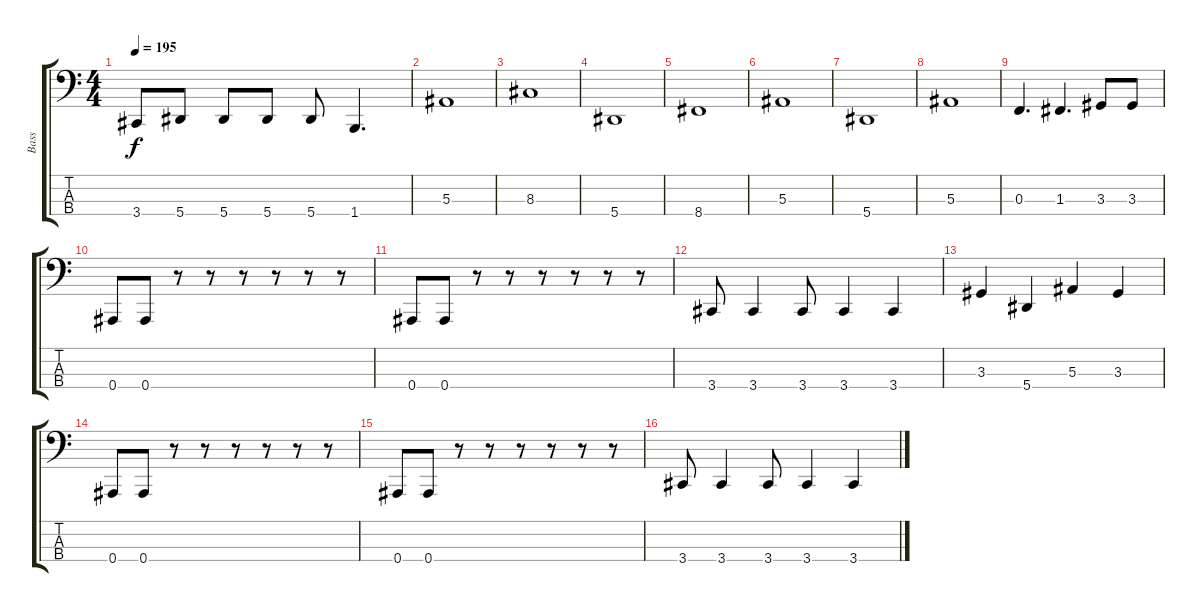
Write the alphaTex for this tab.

\track ("Bass" "Bass") {instrument electricbassfinger}
\staff {score tabs}
\tuning (Eb2 Bb1 F1 Bb0) {hide}
\ts (4 4)
\tempo 195
\clef f4
\ks c
3.4.8{dy f} 5.4.8 5.4.8 5.4.8 5.4.8 1.4.4{d} |
5.3.1 |
8.3.1 |
5.4.1 |
8.4.1 |
5.3.1 |
5.4.1 |
5.3.1 |
0.3.4{d} 1.3.4{d} 3.3.8 3.3.8 |
0.4.8 0.4.8 r.8 r.8 r.8 r.8 r.8 r.8 |
0.4.8 0.4.8 r.8 r.8 r.8 r.8 r.8 r.8 |
3.4.8 3.4.4 3.4.8 3.4.4 3.4.4 |
3.3.4 5.4.4 5.3.4 3.3.4 |
0.4.8 0.4.8 r.8 r.8 r.8 r.8 r.8 r.8 |
0.4.8 0.4.8 r.8 r.8 r.8 r.8 r.8 r.8 |
3.4.8 3.4.4 3.4.8 3.4.4 3.4.4
